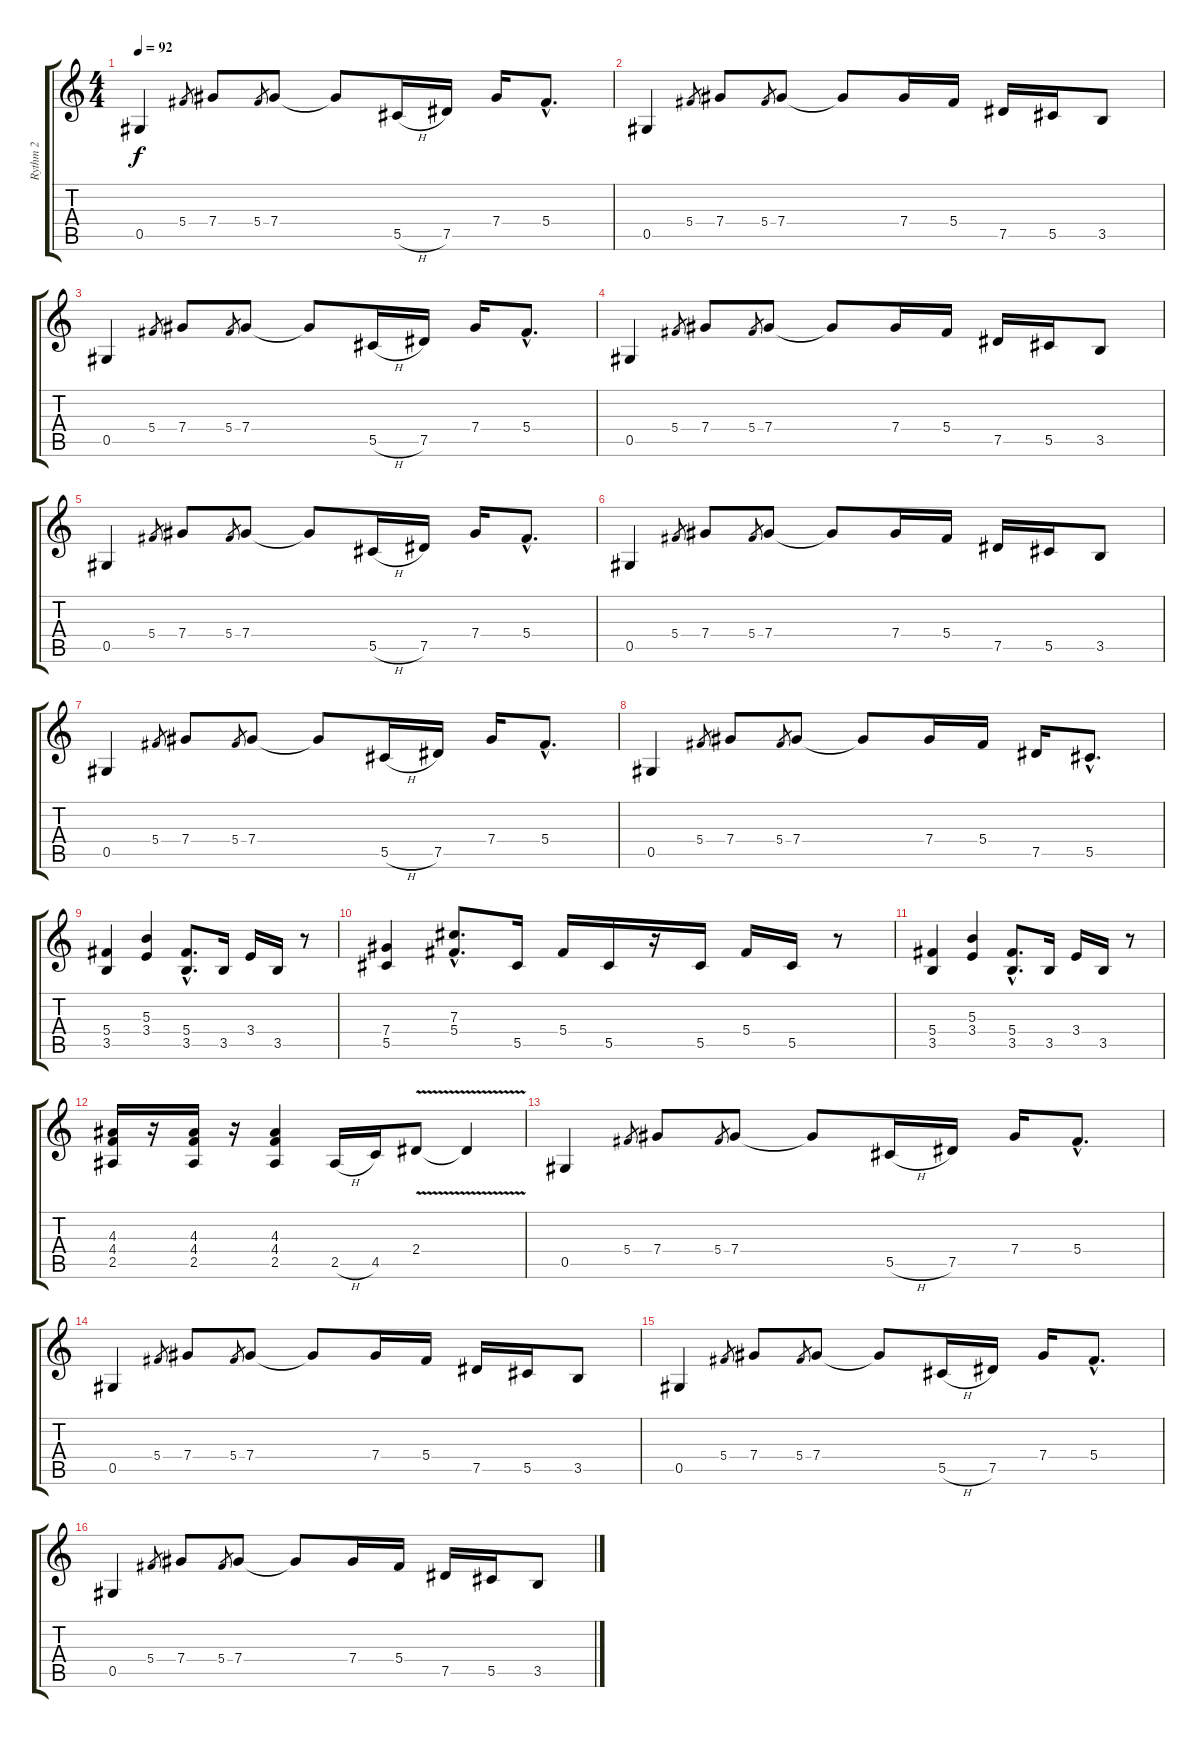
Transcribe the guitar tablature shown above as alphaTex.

\track ("Rythm 2" "Rythm 2") {instrument distortionguitar}
\staff {score tabs}
\tuning (Eb4 Bb3 Gb3 Db3 Ab2 Eb2) {hide}
\ts (4 4)
\tempo 92
\clef g2
\ks c
0.5.4{dy f} 5.4.8{gr} 7.4.8 5.4.8{gr} 7.4.8 7.4{t}.8 5.5{h}.16 7.5.16 7.4.16 5.4{hac}.8{d} |
0.5.4 5.4.8{gr} 7.4.8 5.4.8{gr} 7.4.8 7.4{t}.8 7.4.16 5.4.16 7.5.16 5.5.16 3.5.8 |
0.5.4 5.4.8{gr} 7.4.8 5.4.8{gr} 7.4.8 7.4{t}.8 5.5{h}.16 7.5.16 7.4.16 5.4{hac}.8{d} |
0.5.4 5.4.8{gr} 7.4.8 5.4.8{gr} 7.4.8 7.4{t}.8 7.4.16 5.4.16 7.5.16 5.5.16 3.5.8 |
0.5.4 5.4.8{gr} 7.4.8 5.4.8{gr} 7.4.8 7.4{t}.8 5.5{h}.16 7.5.16 7.4.16 5.4{hac}.8{d} |
0.5.4 5.4.8{gr} 7.4.8 5.4.8{gr} 7.4.8 7.4{t}.8 7.4.16 5.4.16 7.5.16 5.5.16 3.5.8 |
0.5.4 5.4.8{gr} 7.4.8 5.4.8{gr} 7.4.8 7.4{t}.8 5.5{h}.16 7.5.16 7.4.16 5.4{hac}.8{d} |
0.5.4 5.4.8{gr} 7.4.8 5.4.8{gr} 7.4.8 7.4{t}.8 7.4.16 5.4.16 7.5.16 5.5{hac}.8{d} |
(5.4 3.5).4 (5.3 3.4).4 (5.4{hac} 3.5{hac}).8{d} 3.5.16 3.4.16 3.5.16 r.8 |
(7.4 5.5).4 (7.3{hac} 5.4{hac}).8{d} 5.5.16 5.4.16 5.5.16 r.16 5.5.16 5.4.16 5.5.16 r.8 |
(5.4 3.5).4 (5.3 3.4).4 (5.4{hac} 3.5{hac}).8{d} 3.5.16 3.4.16 3.5.16 r.8 |
(4.3 4.4 2.5).16 r.16 (4.3 4.4 2.5).16 r.16 (4.3 4.4 2.5).4 2.5{h}.16 4.5.16 2.4{v}.8 2.4{t}.4 |
0.5.4 5.4.8{gr} 7.4.8 5.4.8{gr} 7.4.8 7.4{t}.8 5.5{h}.16 7.5.16 7.4.16 5.4{hac}.8{d} |
0.5.4 5.4.8{gr} 7.4.8 5.4.8{gr} 7.4.8 7.4{t}.8 7.4.16 5.4.16 7.5.16 5.5.16 3.5.8 |
0.5.4 5.4.8{gr} 7.4.8 5.4.8{gr} 7.4.8 7.4{t}.8 5.5{h}.16 7.5.16 7.4.16 5.4{hac}.8{d} |
0.5.4 5.4.8{gr} 7.4.8 5.4.8{gr} 7.4.8 7.4{t}.8 7.4.16 5.4.16 7.5.16 5.5.16 3.5.8
